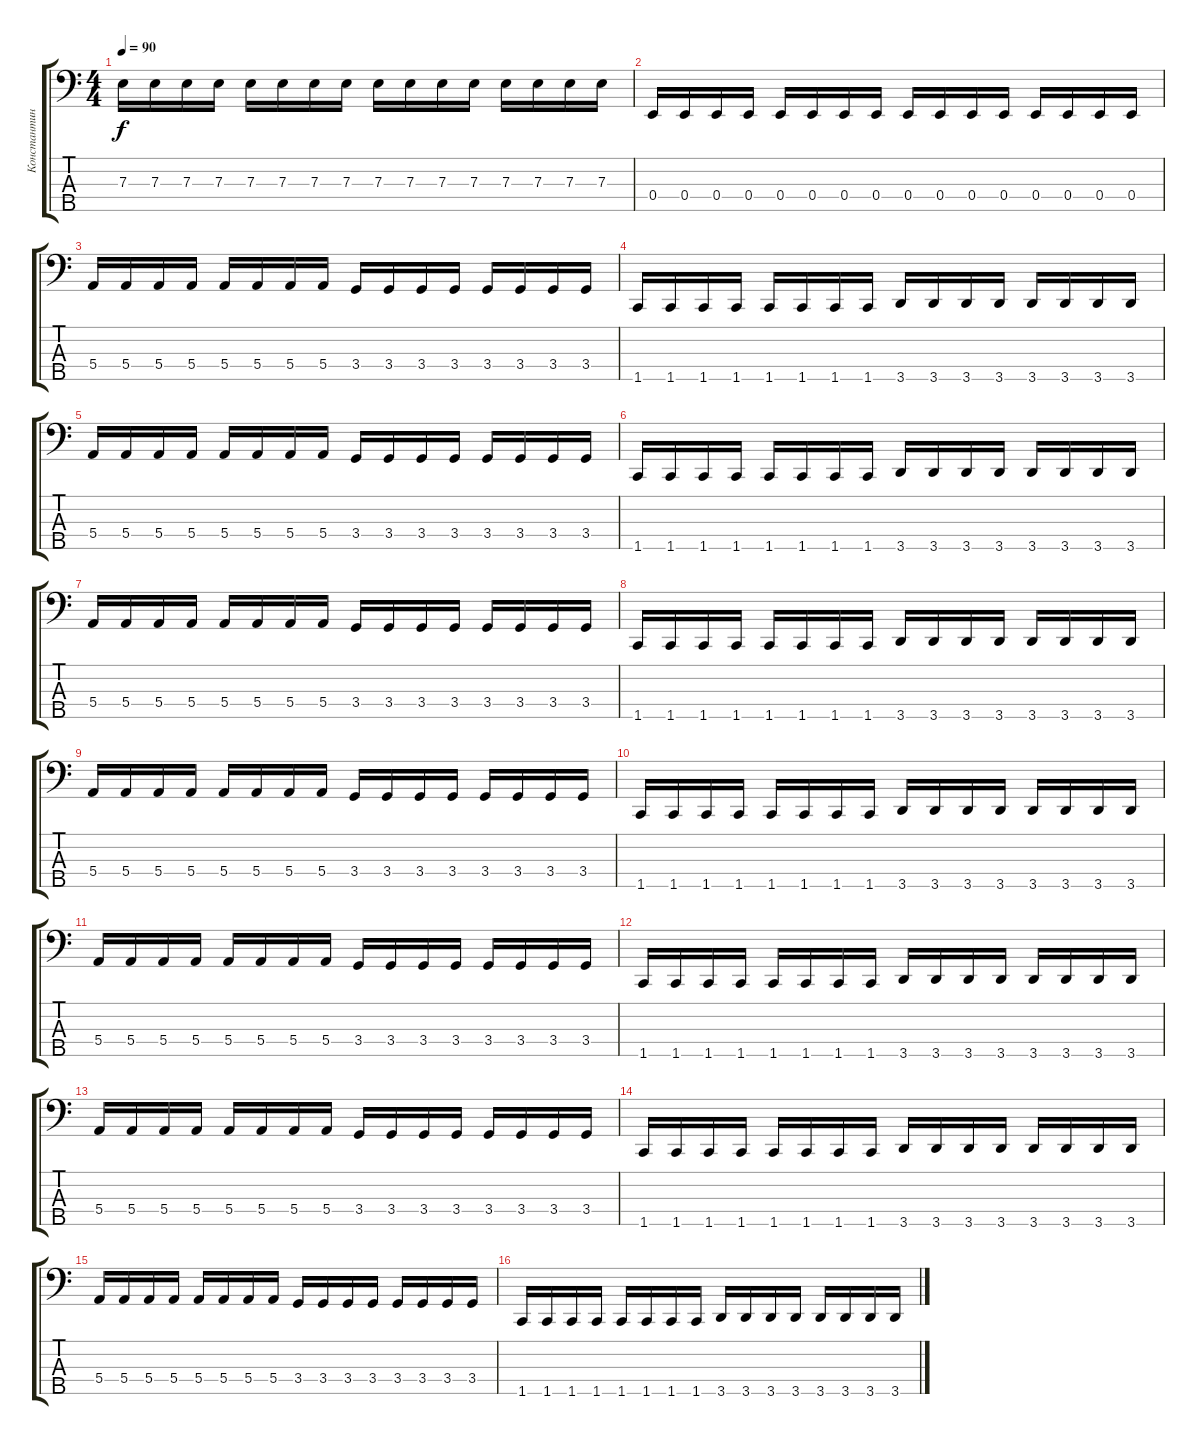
\track ("Константин Бекрев" "Константин") {instrument electricbasspick}
\staff {score tabs}
\tuning (G2 D2 A1 E1 B0) {hide}
\ts (4 4)
\tempo 90
\clef f4
\ks c
7.3.16{dy f} 7.3.16 7.3.16 7.3.16 7.3.16 7.3.16 7.3.16 7.3.16 7.3.16 7.3.16 7.3.16 7.3.16 7.3.16 7.3.16 7.3.16 7.3.16 |
0.4.16 0.4.16 0.4.16 0.4.16 0.4.16 0.4.16 0.4.16 0.4.16 0.4.16 0.4.16 0.4.16 0.4.16 0.4.16 0.4.16 0.4.16 0.4.16 |
5.4.16 5.4.16 5.4.16 5.4.16 5.4.16 5.4.16 5.4.16 5.4.16 3.4.16 3.4.16 3.4.16 3.4.16 3.4.16 3.4.16 3.4.16 3.4.16 |
1.5.16 1.5.16 1.5.16 1.5.16 1.5.16 1.5.16 1.5.16 1.5.16 3.5.16 3.5.16 3.5.16 3.5.16 3.5.16 3.5.16 3.5.16 3.5.16 |
5.4.16 5.4.16 5.4.16 5.4.16 5.4.16 5.4.16 5.4.16 5.4.16 3.4.16 3.4.16 3.4.16 3.4.16 3.4.16 3.4.16 3.4.16 3.4.16 |
1.5.16 1.5.16 1.5.16 1.5.16 1.5.16 1.5.16 1.5.16 1.5.16 3.5.16 3.5.16 3.5.16 3.5.16 3.5.16 3.5.16 3.5.16 3.5.16 |
5.4.16 5.4.16 5.4.16 5.4.16 5.4.16 5.4.16 5.4.16 5.4.16 3.4.16 3.4.16 3.4.16 3.4.16 3.4.16 3.4.16 3.4.16 3.4.16 |
1.5.16 1.5.16 1.5.16 1.5.16 1.5.16 1.5.16 1.5.16 1.5.16 3.5.16 3.5.16 3.5.16 3.5.16 3.5.16 3.5.16 3.5.16 3.5.16 |
5.4.16 5.4.16 5.4.16 5.4.16 5.4.16 5.4.16 5.4.16 5.4.16 3.4.16 3.4.16 3.4.16 3.4.16 3.4.16 3.4.16 3.4.16 3.4.16 |
1.5.16 1.5.16 1.5.16 1.5.16 1.5.16 1.5.16 1.5.16 1.5.16 3.5.16 3.5.16 3.5.16 3.5.16 3.5.16 3.5.16 3.5.16 3.5.16 |
5.4.16 5.4.16 5.4.16 5.4.16 5.4.16 5.4.16 5.4.16 5.4.16 3.4.16 3.4.16 3.4.16 3.4.16 3.4.16 3.4.16 3.4.16 3.4.16 |
1.5.16 1.5.16 1.5.16 1.5.16 1.5.16 1.5.16 1.5.16 1.5.16 3.5.16 3.5.16 3.5.16 3.5.16 3.5.16 3.5.16 3.5.16 3.5.16 |
5.4.16 5.4.16 5.4.16 5.4.16 5.4.16 5.4.16 5.4.16 5.4.16 3.4.16 3.4.16 3.4.16 3.4.16 3.4.16 3.4.16 3.4.16 3.4.16 |
1.5.16 1.5.16 1.5.16 1.5.16 1.5.16 1.5.16 1.5.16 1.5.16 3.5.16 3.5.16 3.5.16 3.5.16 3.5.16 3.5.16 3.5.16 3.5.16 |
5.4.16 5.4.16 5.4.16 5.4.16 5.4.16 5.4.16 5.4.16 5.4.16 3.4.16 3.4.16 3.4.16 3.4.16 3.4.16 3.4.16 3.4.16 3.4.16 |
1.5.16 1.5.16 1.5.16 1.5.16 1.5.16 1.5.16 1.5.16 1.5.16 3.5.16 3.5.16 3.5.16 3.5.16 3.5.16 3.5.16 3.5.16 3.5.16
